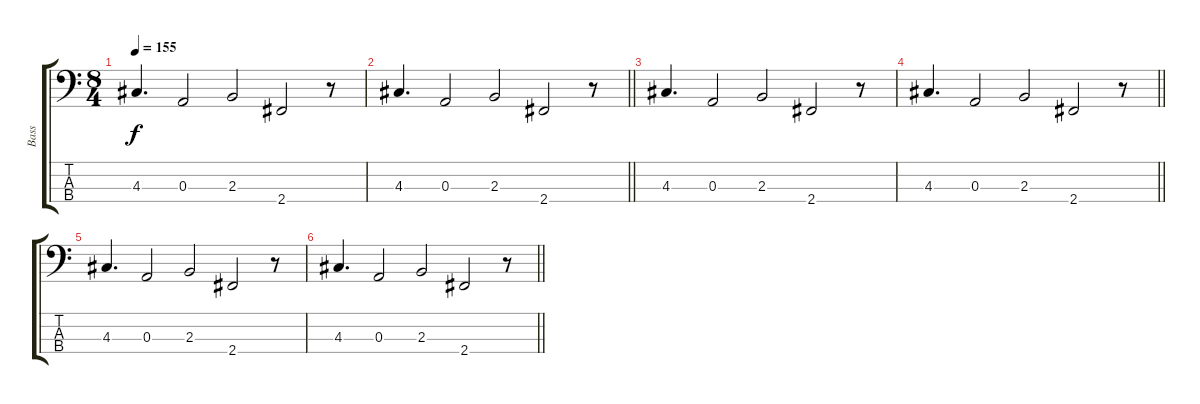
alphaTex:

\track ("Bass" "Bass") {instrument electricbasspick}
\staff {score tabs}
\tuning (G2 D2 A1 E1) {hide}
\ts (8 4)
\tempo 155
\clef f4
\ks c
4.3.4{d dy f} 0.3.2 2.3.2 2.4.2 r.8 |
\barLineRight lightlight
4.3.4{d} 0.3.2 2.3.2 2.4.2 r.8 |
4.3.4{d} 0.3.2 2.3.2 2.4.2 r.8 |
\barLineRight lightlight
4.3.4{d} 0.3.2 2.3.2 2.4.2 r.8 |
4.3.4{d volume 0} 0.3.2 2.3.2 2.4.2 r.8 |
\barLineRight lightlight
4.3.4{d} 0.3.2 2.3.2 2.4.2 r.8
